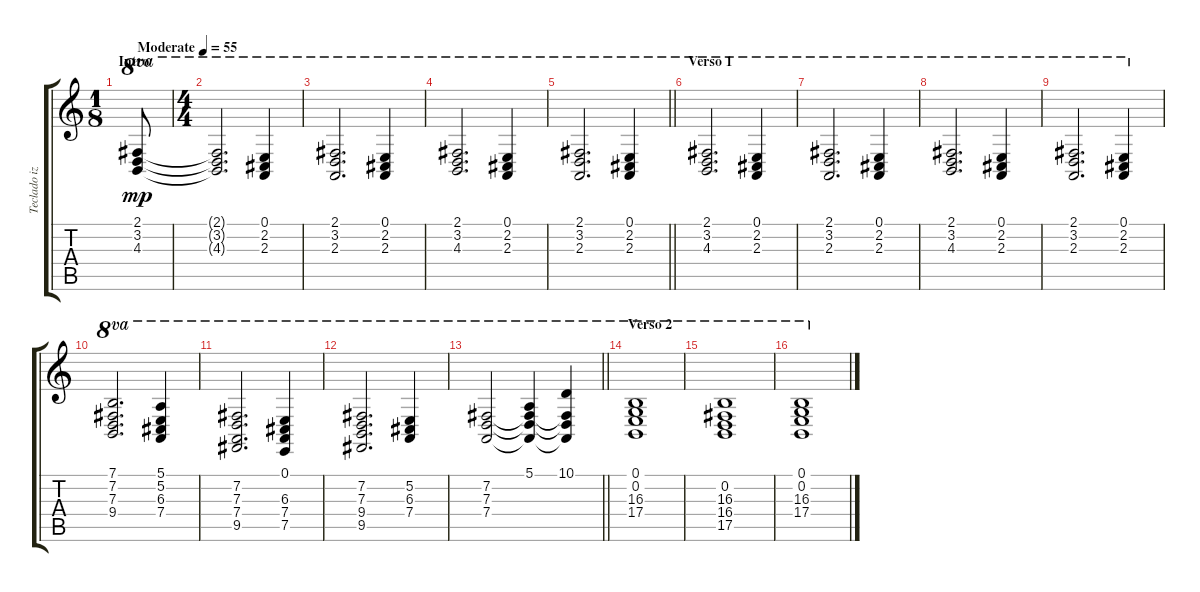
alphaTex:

\track ("Teclado izq." "Teclado iz") {instrument synthstrings1}
\staff {score tabs}
\tuning (E4 B3 G3 D3 A2 E2) {hide}
\ts (1 8)
\section ("" "Intro")
\tempo (55 "Moderate")
\clef g2
\ks c
(2.1 3.2 4.3).8{ot 8va dy mp instrument synthstrings1} |
\ts (4 4)
(2.1{t} 3.2{t} 4.3{t}).2{d ot 8va} (0.1 2.2 2.3).4{ot 8va} |
(2.1 3.2 2.3).2{d ot 8va} (0.1 2.2 2.3).4{ot 8va} |
(2.1 3.2 4.3).2{d ot 8va} (0.1 2.2 2.3).4{ot 8va} |
\barLineRight lightlight
(2.1 3.2 2.3).2{d ot 8va} (0.1 2.2 2.3).4{ot 8va} |
\section ("" "Verso 1")
(2.1 3.2 4.3).2{d ot 8va} (0.1 2.2 2.3).4{ot 8va} |
(2.1 3.2 2.3).2{d ot 8va} (0.1 2.2 2.3).4{ot 8va} |
(2.1 3.2 4.3).2{d ot 8va} (0.1 2.2 2.3).4{ot 8va} |
(2.1 3.2 2.3).2{d ot 8va} (0.1 2.2 2.3).4{ot 8va} |
(7.1 7.2 7.3 9.4).2{d ot 8va} (5.1 5.2 6.3 7.4).4{ot 8va} |
(7.2 7.3 7.4 9.5).2{d ot 8va} (0.1 6.3 7.4 7.5).4{ot 8va} |
(7.2 7.3 9.4 9.5).2{d ot 8va} (5.2 6.3 7.4).4{ot 8va} |
\barLineRight lightlight
(7.2 7.3 7.4).2{ot 8va} (5.1 7.2{t} 7.3{t} 7.4{t}).4{ot 8va} (10.1 7.2{t} 7.3{t} 7.4{t}).4{ot 8va} |
\section ("" "Verso 2")
(0.1 0.2 16.3 17.4).1{ot 8va} |
(0.2 16.3 16.4 17.5).1{ot 8va} |
(0.1 0.2 16.3 17.4).1{ot 8va}
